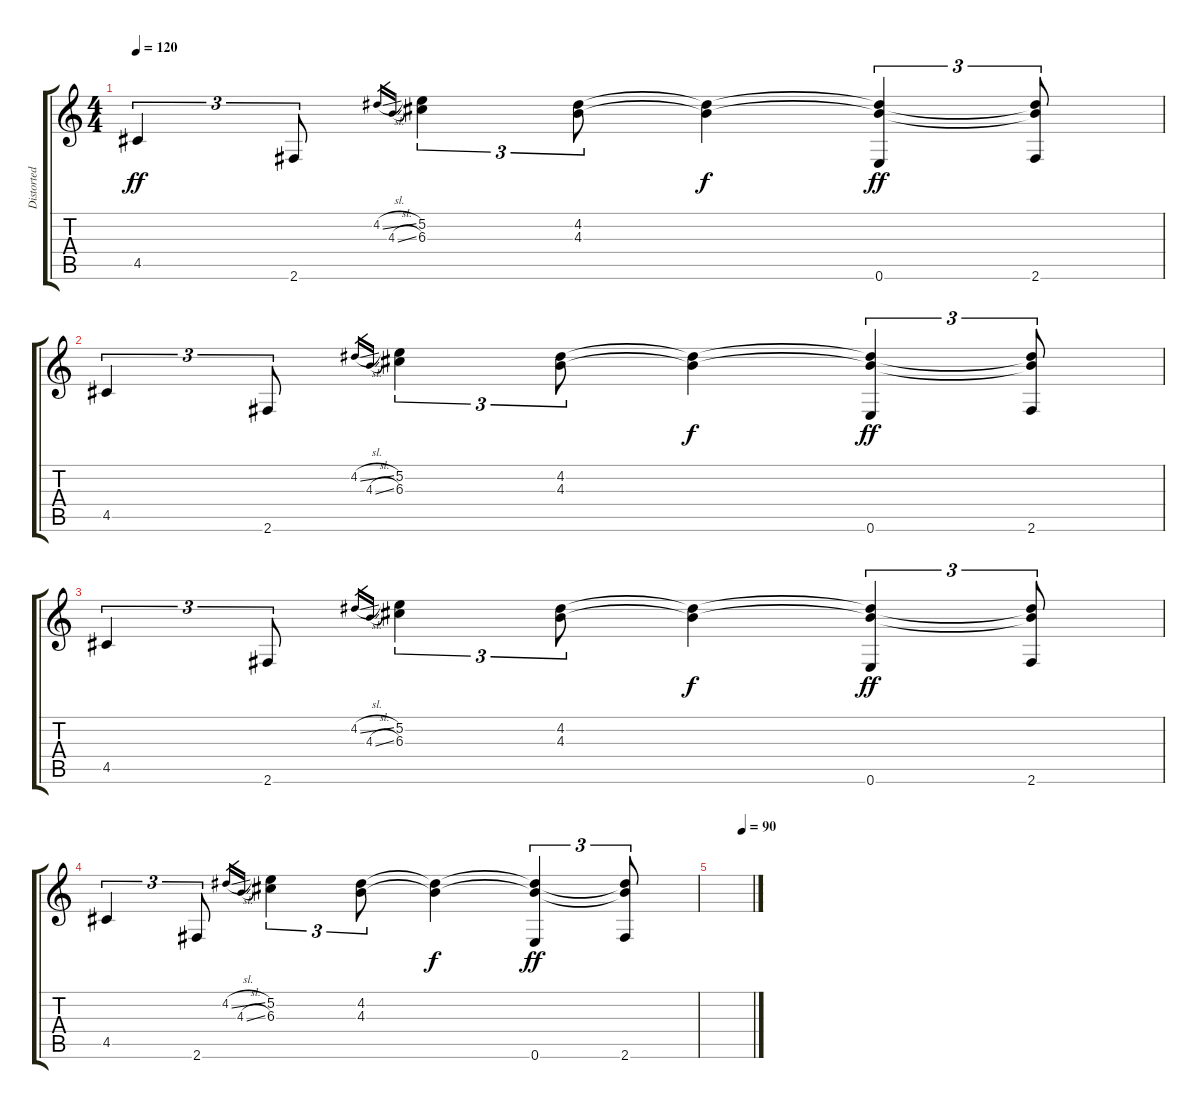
\track ("Distorted guitar" "Distorted ") {instrument overdrivenguitar}
\staff {score tabs}
\tuning (E4 B3 G3 D3 A2 E2) {hide}
\ts (4 4)
\tempo 120
\clef g2
\ks c
4.5.4{tu (3 2) dy ff} 2.6.8{tu (3 2)} 4.2{sl}.16{gr} 4.3{sl}.16{gr} (5.2 6.3).4{tu (3 2)} (4.2 4.3).8{tu (3 2)} (4.2{t} 4.3{t}).4{dy f} (4.2{t} 4.3{t} 0.6).4{tu (3 2) dy ff} (4.2{t} 4.3{t} 2.6).8{tu (3 2)} |
4.5.4{tu (3 2)} 2.6.8{tu (3 2)} 4.2{sl}.16{gr} 4.3{sl}.16{gr} (5.2 6.3).4{tu (3 2)} (4.2 4.3).8{tu (3 2)} (4.2{t} 4.3{t}).4{dy f} (4.2{t} 4.3{t} 0.6).4{tu (3 2) dy ff} (4.2{t} 4.3{t} 2.6).8{tu (3 2)} |
4.5.4{tu (3 2)} 2.6.8{tu (3 2)} 4.2{sl}.16{gr} 4.3{sl}.16{gr} (5.2 6.3).4{tu (3 2)} (4.2 4.3).8{tu (3 2)} (4.2{t} 4.3{t}).4{dy f} (4.2{t} 4.3{t} 0.6).4{tu (3 2) dy ff} (4.2{t} 4.3{t} 2.6).8{tu (3 2)} |
4.5.4{tu (3 2)} 2.6.8{tu (3 2)} 4.2{sl}.16{gr} 4.3{sl}.16{gr} (5.2 6.3).4{tu (3 2)} (4.2 4.3).8{tu (3 2)} (4.2{t} 4.3{t}).4{dy f} (4.2{t} 4.3{t} 0.6).4{tu (3 2) dy ff} (4.2{t} 4.3{t} 2.6).8{tu (3 2)} |
\tempo (90 0.75)
